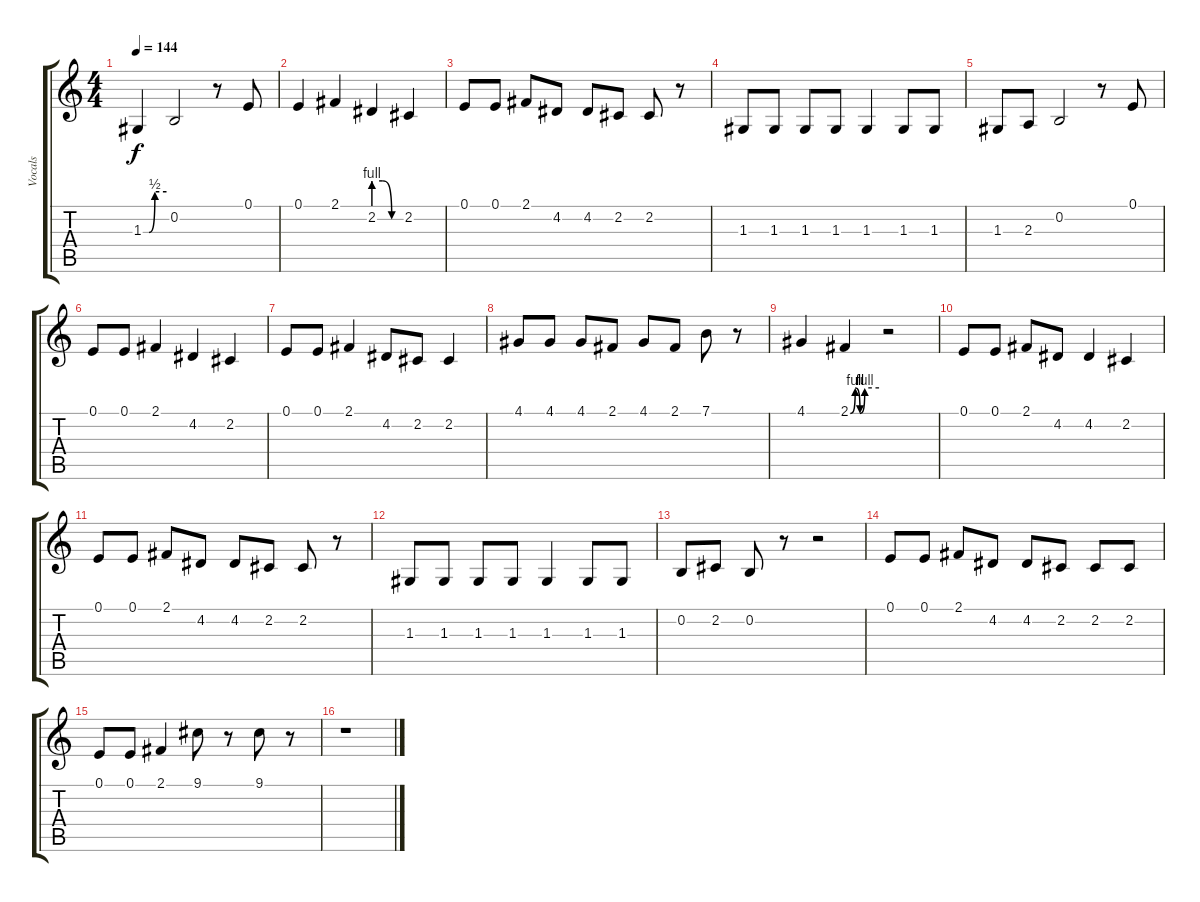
\track ("Vocals" "Vocals") {instrument altosax}
\staff {score tabs}
\tuning (E4 B3 G3 D3 A2 E2) {hide}
\ts (4 4)
\tempo 144
\clef g2
\ks c
1.3{be (custom 0 0 15 0 30 2 60 2)}.4{dy f} 0.2.2 r.8 0.1.8 |
0.1.4 2.1.4 2.2{be (custom 0 4 20 4 40 0 60 0)}.4 2.2.4 |
0.1.8 0.1.8 2.1.8 4.2.8 4.2.8 2.2.8 2.2.8 r.8 |
1.3.8 1.3.8 1.3.8 1.3.8 1.3.4 1.3.8 1.3.8 |
1.3.8 2.3.8 0.2.2 r.8 0.1.8 |
0.1.8 0.1.8 2.1.4 4.2.4 2.2.4 |
0.1.8 0.1.8 2.1.4 4.2.8 2.2.8 2.2.4 |
4.1.8 4.1.8 4.1.8 2.1.8 4.1.8 2.1.8 7.1.8 r.8 |
4.1.4 2.1{be (custom 0 0 10 4 20 0 30 4 60 4)}.4 r.2 |
0.1.8 0.1.8 2.1.8 4.2.8 4.2.4 2.2.4 |
0.1.8 0.1.8 2.1.8 4.2.8 4.2.8 2.2.8 2.2.8 r.8 |
1.3.8 1.3.8 1.3.8 1.3.8 1.3.4 1.3.8 1.3.8 |
0.2.8 2.2.8 0.2.8 r.8 r.2 |
0.1.8 0.1.8 2.1.8 4.2.8 4.2.8 2.2.8 2.2.8 2.2.8 |
0.1.8 0.1.8 2.1.4 9.1.8 r.8 9.1.8 r.8 |
r.1
